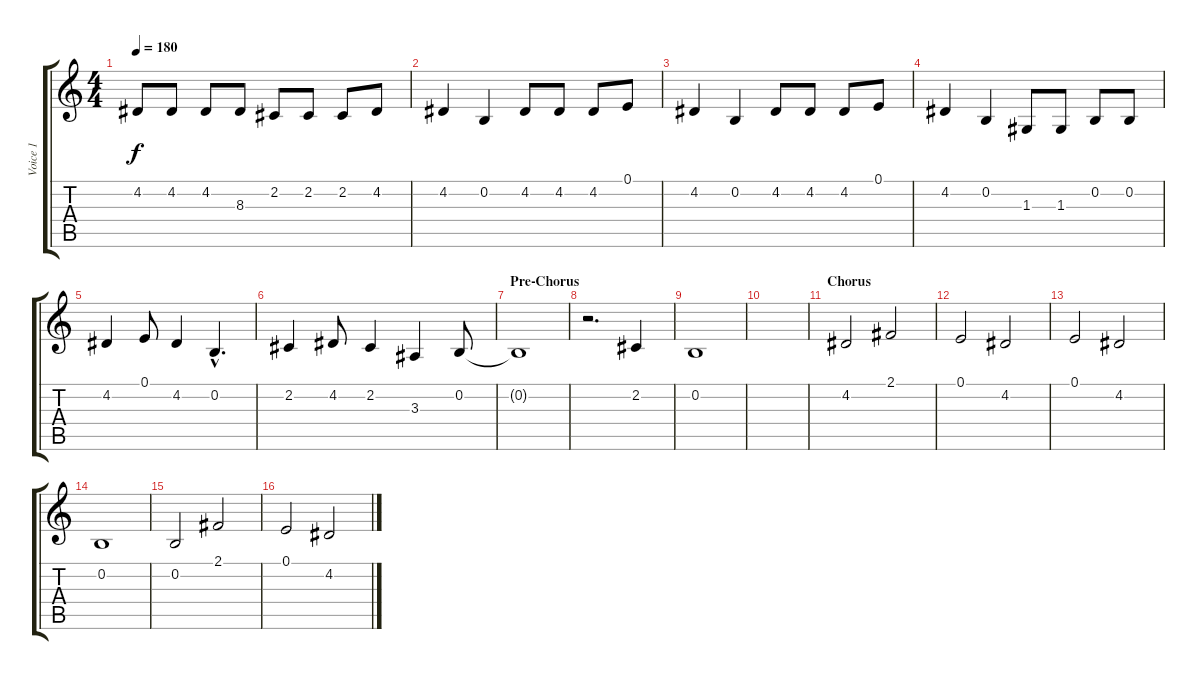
\track ("Voice 1" "Voice 1") {instrument lead8bassandlead}
\staff {score tabs}
\tuning (E4 B3 G3 D3 A2 E2) {hide}
\ts (4 4)
\tempo 180
\clef g2
\ks c
4.2.8{dy f} 4.2.8 4.2.8 8.3.8 2.2.8 2.2.8 2.2.8 4.2.8 |
4.2.4 0.2.4 4.2.8 4.2.8 4.2.8 0.1.8 |
4.2.4 0.2.4 4.2.8 4.2.8 4.2.8 0.1.8 |
4.2.4 0.2.4 1.3.8 1.3.8 0.2.8 0.2.8 |
4.2.4 0.1.8 4.2.4 0.2{hac}.4{d} |
2.2.4 4.2.8 2.2.4 3.3.4 0.2.8 |
\section ("" "Pre-Chorus")
0.2{t}.1 |
r.2{d} 2.2.4 |
0.2.1 |
|
\section ("" "Chorus")
4.2.2 2.1.2 |
0.1.2 4.2.2 |
0.1.2 4.2.2 |
0.2.1 |
0.2.2 2.1.2 |
0.1.2 4.2.2
